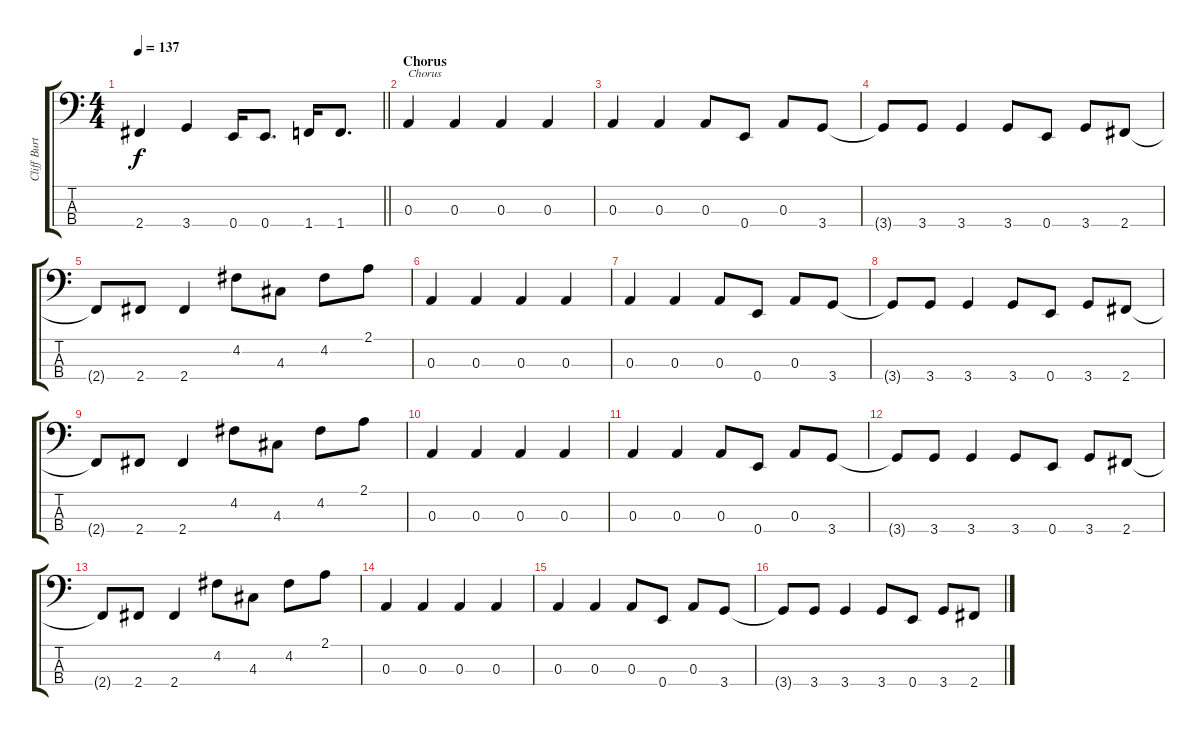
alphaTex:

\track ("Cliff Burton" "Cliff Burt") {instrument electricbasspick}
\staff {score tabs}
\tuning (G2 D2 A1 E1) {hide}
\ts (4 4)
\tempo 137
\clef f4
\barLineRight lightlight
\ks c
2.4.4{dy f} 3.4.4 0.4.16 0.4.8{d} 1.4.16 1.4.8{d} |
\section ("" "Chorus")
0.3.4{txt "Chorus"} 0.3.4 0.3.4 0.3.4 |
0.3.4 0.3.4 0.3.8 0.4.8 0.3.8 3.4.8 |
3.4{t}.8 3.4.8 3.4.4 3.4.8 0.4.8 3.4.8 2.4.8 |
2.4{t}.8 2.4.8 2.4.4 4.2.8 4.3.8 4.2.8 2.1.8 |
0.3.4 0.3.4 0.3.4 0.3.4 |
0.3.4 0.3.4 0.3.8 0.4.8 0.3.8 3.4.8 |
3.4{t}.8 3.4.8 3.4.4 3.4.8 0.4.8 3.4.8 2.4.8 |
2.4{t}.8 2.4.8 2.4.4 4.2.8 4.3.8 4.2.8 2.1.8 |
0.3.4 0.3.4 0.3.4 0.3.4 |
0.3.4 0.3.4 0.3.8 0.4.8 0.3.8 3.4.8 |
3.4{t}.8 3.4.8 3.4.4 3.4.8 0.4.8 3.4.8 2.4.8 |
2.4{t}.8 2.4.8 2.4.4 4.2.8 4.3.8 4.2.8 2.1.8 |
0.3.4 0.3.4 0.3.4 0.3.4 |
0.3.4 0.3.4 0.3.8 0.4.8 0.3.8 3.4.8 |
3.4{t}.8 3.4.8 3.4.4 3.4.8 0.4.8 3.4.8 2.4.8
